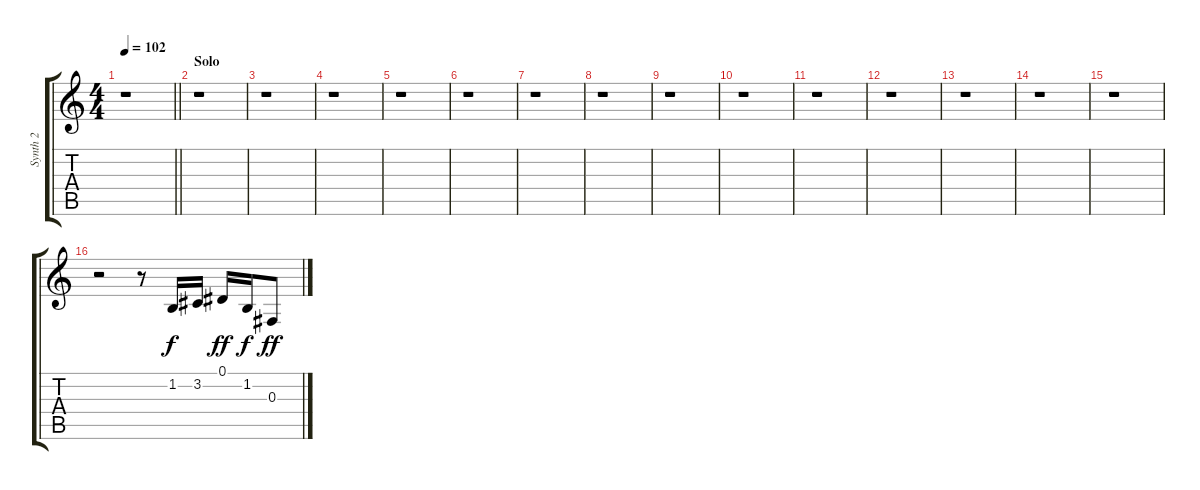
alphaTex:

\track ("Synth 2" "Synth 2") {instrument pad3polysynth}
\staff {score tabs}
\tuning (Eb4 Bb3 Gb3 Db3 Ab2 Eb2) {hide}
\ts (4 4)
\tempo 102
\clef g2
\barLineRight lightlight
\ks c
r.1{dy ff} |
\section ("" "Solo")
r.1 |
r.1 |
r.1 |
r.1 |
r.1 |
r.1 |
r.1 |
r.1 |
r.1 |
r.1 |
r.1 |
r.1 |
r.1 |
r.1 |
r.2 r.8 1.2.16{dy f volume 9 balance 7 instrument dulcimer} 3.2.16 0.1.16{dy ff} 1.2.16{dy f} 0.3.8{dy ff}
